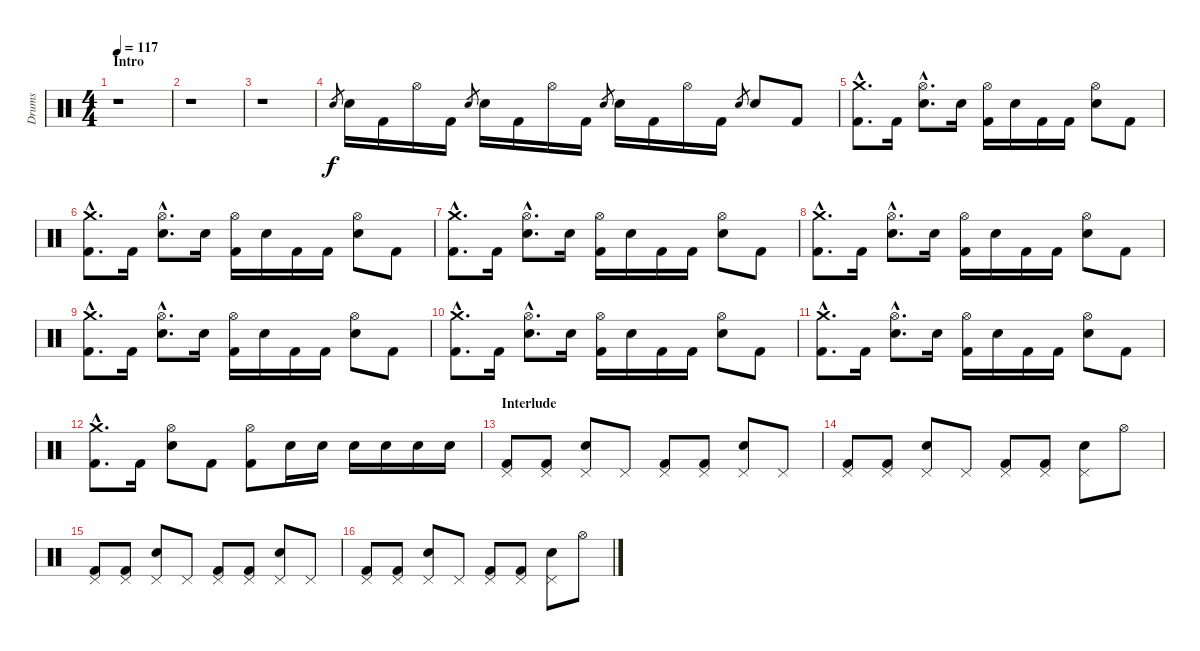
\track ("Drums" "Drums") {instrument percussion}
\staff {score}
\articulation defaults
\ts (4 4)
\section ("" "Intro")
\tempo 117
\clef neutral
\ks c
r.1{dy f} |
r.1 |
r.1 |
"Electric Snare (hit)".8{gr} "Electric Snare (hit)".16 "Kick (hit) 2".16 "Hi-Hat (open)".16 "Kick (hit) 2".16 "Electric Snare (hit)".8{gr} "Electric Snare (hit)".16 "Kick (hit) 2".16 "Hi-Hat (open)".16 "Kick (hit) 2".16 "Electric Snare (hit)".8{gr} "Electric Snare (hit)".16 "Kick (hit) 2".16 "Hi-Hat (open)".16 "Kick (hit) 2".16 "Electric Snare (hit)".8{gr} "Electric Snare (hit)".8 "Kick (hit) 2".8 |
("Crash medium (hit)"{hac} "Kick (hit) 2"{hac}).8{d} "Kick (hit) 2".16 ("Hi-Hat (open)"{hac} "Electric Snare (hit)"{hac}).8{d} "Electric Snare (hit)".16 ("Hi-Hat (open)" "Kick (hit) 2").16 "Electric Snare (hit)".16 "Kick (hit) 2".16 "Kick (hit) 2".16 ("Hi-Hat (open)" "Electric Snare (hit)").8 "Kick (hit) 2".8 |
("Crash medium (hit)"{hac} "Kick (hit) 2"{hac}).8{d} "Kick (hit) 2".16 ("Hi-Hat (open)"{hac} "Electric Snare (hit)"{hac}).8{d} "Electric Snare (hit)".16 ("Hi-Hat (open)" "Kick (hit) 2").16 "Electric Snare (hit)".16 "Kick (hit) 2".16 "Kick (hit) 2".16 ("Hi-Hat (open)" "Electric Snare (hit)").8 "Kick (hit) 2".8 |
("Crash medium (hit)"{hac} "Kick (hit) 2"{hac}).8{d} "Kick (hit) 2".16 ("Hi-Hat (open)"{hac} "Electric Snare (hit)"{hac}).8{d} "Electric Snare (hit)".16 ("Hi-Hat (open)" "Kick (hit) 2").16 "Electric Snare (hit)".16 "Kick (hit) 2".16 "Kick (hit) 2".16 ("Hi-Hat (open)" "Electric Snare (hit)").8 "Kick (hit) 2".8 |
("Crash medium (hit)"{hac} "Kick (hit) 2"{hac}).8{d} "Kick (hit) 2".16 ("Hi-Hat (open)"{hac} "Electric Snare (hit)"{hac}).8{d} "Electric Snare (hit)".16 ("Hi-Hat (open)" "Kick (hit) 2").16 "Electric Snare (hit)".16 "Kick (hit) 2".16 "Kick (hit) 2".16 ("Hi-Hat (open)" "Electric Snare (hit)").8 "Kick (hit) 2".8 |
("Crash medium (hit)"{hac} "Kick (hit) 2"{hac}).8{d} "Kick (hit) 2".16 ("Hi-Hat (open)"{hac} "Electric Snare (hit)"{hac}).8{d} "Electric Snare (hit)".16 ("Hi-Hat (open)" "Kick (hit) 2").16 "Electric Snare (hit)".16 "Kick (hit) 2".16 "Kick (hit) 2".16 ("Hi-Hat (open)" "Electric Snare (hit)").8 "Kick (hit) 2".8 |
("Crash medium (hit)"{hac} "Kick (hit) 2"{hac}).8{d} "Kick (hit) 2".16 ("Hi-Hat (open)"{hac} "Electric Snare (hit)"{hac}).8{d} "Electric Snare (hit)".16 ("Hi-Hat (open)" "Kick (hit) 2").16 "Electric Snare (hit)".16 "Kick (hit) 2".16 "Kick (hit) 2".16 ("Hi-Hat (open)" "Electric Snare (hit)").8 "Kick (hit) 2".8 |
("Crash medium (hit)"{hac} "Kick (hit) 2"{hac}).8{d} "Kick (hit) 2".16 ("Hi-Hat (open)"{hac} "Electric Snare (hit)"{hac}).8{d} "Electric Snare (hit)".16 ("Hi-Hat (open)" "Kick (hit) 2").16 "Electric Snare (hit)".16 "Kick (hit) 2".16 "Kick (hit) 2".16 ("Hi-Hat (open)" "Electric Snare (hit)").8 "Kick (hit) 2".8 |
("Crash medium (hit)"{hac} "Kick (hit) 2"{hac}).8{d} "Kick (hit) 2".16 ("Hi-Hat (open)" "Electric Snare (hit)").8 "Kick (hit) 2".8 ("Hi-Hat (open)" "Kick (hit) 2").8 "Electric Snare (hit)".16 "Electric Snare (hit)".16 "Electric Snare (hit)".16 "Electric Snare (hit)".16 "Electric Snare (hit)".16 "Electric Snare (hit)".16 |
\section ("" "Interlude")
("Pedal Hi-Hat (hit)" "Kick (hit) 2").8 ("Pedal Hi-Hat (hit)" "Kick (hit) 2").8 ("Pedal Hi-Hat (hit)" "Electric Snare (hit)").8 "Pedal Hi-Hat (hit)".8 ("Pedal Hi-Hat (hit)" "Kick (hit) 2").8 ("Pedal Hi-Hat (hit)" "Kick (hit) 2").8 ("Pedal Hi-Hat (hit)" "Electric Snare (hit)").8 "Pedal Hi-Hat (hit)".8 |
("Pedal Hi-Hat (hit)" "Kick (hit) 2").8 ("Pedal Hi-Hat (hit)" "Kick (hit) 2").8 ("Pedal Hi-Hat (hit)" "Electric Snare (hit)").8 "Pedal Hi-Hat (hit)".8 ("Pedal Hi-Hat (hit)" "Kick (hit) 2").8 ("Pedal Hi-Hat (hit)" "Kick (hit) 2").8 ("Pedal Hi-Hat (hit)" "Electric Snare (hit)").8 "Hi-Hat (open)".8 |
("Pedal Hi-Hat (hit)" "Kick (hit) 2").8 ("Pedal Hi-Hat (hit)" "Kick (hit) 2").8 ("Pedal Hi-Hat (hit)" "Electric Snare (hit)").8 "Pedal Hi-Hat (hit)".8 ("Pedal Hi-Hat (hit)" "Kick (hit) 2").8 ("Pedal Hi-Hat (hit)" "Kick (hit) 2").8 ("Pedal Hi-Hat (hit)" "Electric Snare (hit)").8 "Pedal Hi-Hat (hit)".8 |
("Pedal Hi-Hat (hit)" "Kick (hit) 2").8 ("Pedal Hi-Hat (hit)" "Kick (hit) 2").8 ("Pedal Hi-Hat (hit)" "Electric Snare (hit)").8 "Pedal Hi-Hat (hit)".8 ("Pedal Hi-Hat (hit)" "Kick (hit) 2").8 ("Pedal Hi-Hat (hit)" "Kick (hit) 2").8 ("Pedal Hi-Hat (hit)" "Electric Snare (hit)").8 "Hi-Hat (open)".8
